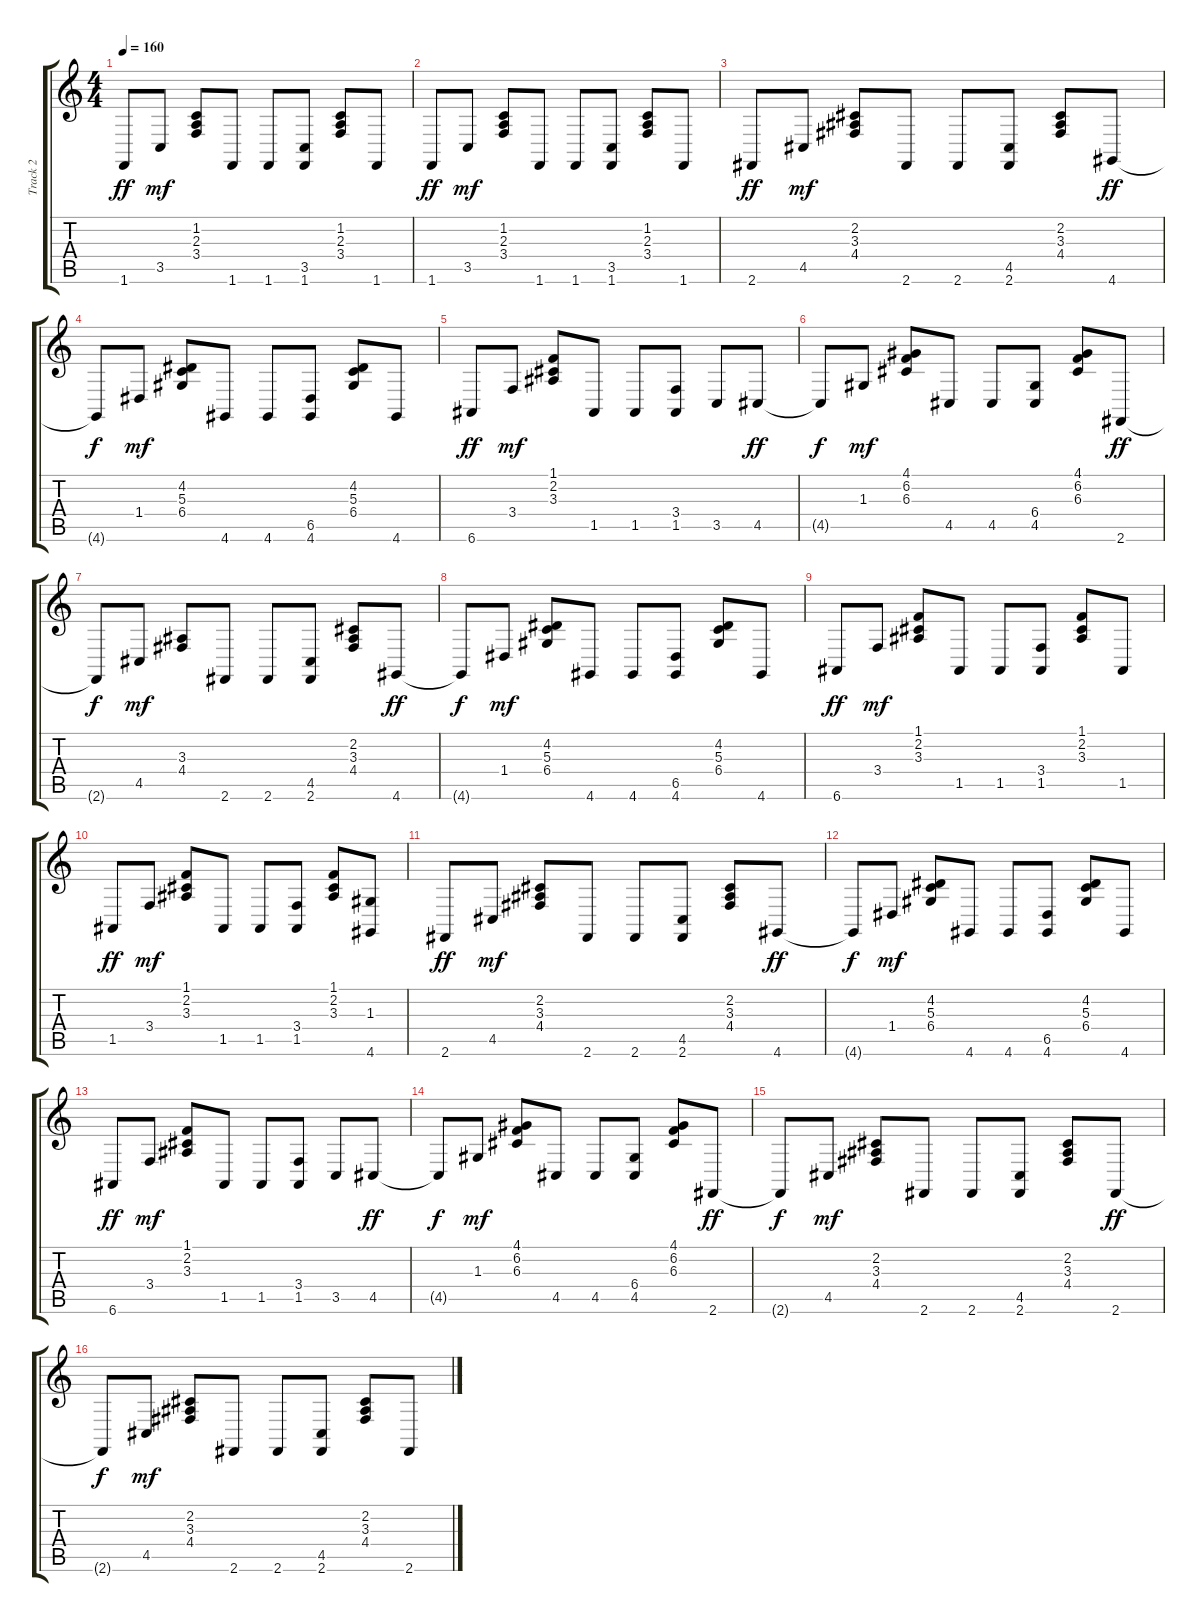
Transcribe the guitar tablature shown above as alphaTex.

\track ("Track 2" "Track 2") {instrument acousticgrandpiano}
\staff {score tabs}
\tuning (E4 B3 G3 D3 A2 E2) {hide}
\ts (4 4)
\tempo 160
\clef g2
\ks c
1.6.8{dy ff} 3.5.8{dy mf} (1.2 2.3 3.4).8 1.6.8 1.6.8 (3.5 1.6).8 (1.2 2.3 3.4).8 1.6.8 |
1.6.8{dy ff} 3.5.8{dy mf} (1.2 2.3 3.4).8 1.6.8 1.6.8 (3.5 1.6).8 (1.2 2.3 3.4).8 1.6.8 |
2.6.8{dy ff} 4.5.8{dy mf} (2.2 3.3 4.4).8 2.6.8 2.6.8 (4.5 2.6).8 (2.2 3.3 4.4).8 4.6.8{dy ff} |
4.6{t}.8{dy f} 1.4.8{dy mf} (4.2 5.3 6.4).8 4.6.8 4.6.8 (6.5 4.6).8 (4.2 5.3 6.4).8 4.6.8 |
6.6.8{dy ff} 3.4.8{dy mf} (1.1 2.2 3.3).8 1.5.8 1.5.8 (3.4 1.5).8 3.5.8 4.5.8{dy ff} |
4.5{t}.8{dy f} 1.3.8{dy mf} (4.1 6.2 6.3).8 4.5.8 4.5.8 (6.4 4.5).8 (4.1 6.2 6.3).8 2.6.8{dy ff} |
2.6{t}.8{dy f} 4.5.8{dy mf} (3.3 4.4).8 2.6.8 2.6.8 (4.5 2.6).8 (2.2 3.3 4.4).8 4.6.8{dy ff} |
4.6{t}.8{dy f} 1.4.8{dy mf} (4.2 5.3 6.4).8 4.6.8 4.6.8 (6.5 4.6).8 (4.2 5.3 6.4).8 4.6.8 |
6.6.8{dy ff} 3.4.8{dy mf} (1.1 2.2 3.3).8 1.5.8 1.5.8 (3.4 1.5).8 (1.1 2.2 3.3).8 1.5.8 |
1.5.8{dy ff} 3.4.8{dy mf} (1.1 2.2 3.3).8 1.5.8 1.5.8 (3.4 1.5).8 (1.1 2.2 3.3).8 (1.3 4.6).8 |
2.6.8{dy ff} 4.5.8{dy mf} (2.2 3.3 4.4).8 2.6.8 2.6.8 (4.5 2.6).8 (2.2 3.3 4.4).8 4.6.8{dy ff} |
4.6{t}.8{dy f} 1.4.8{dy mf} (4.2 5.3 6.4).8 4.6.8 4.6.8 (6.5 4.6).8 (4.2 5.3 6.4).8 4.6.8 |
6.6.8{dy ff} 3.4.8{dy mf} (1.1 2.2 3.3).8 1.5.8 1.5.8 (3.4 1.5).8 3.5.8 4.5.8{dy ff} |
4.5{t}.8{dy f} 1.3.8{dy mf} (4.1 6.2 6.3).8 4.5.8 4.5.8 (6.4 4.5).8 (4.1 6.2 6.3).8 2.6.8{dy ff} |
2.6{t}.8{dy f} 4.5.8{dy mf} (2.2 3.3 4.4).8 2.6.8 2.6.8 (4.5 2.6).8 (2.2 3.3 4.4).8 2.6.8{dy ff} |
2.6{t}.8{dy f} 4.5.8{dy mf} (2.2 3.3 4.4).8 2.6.8 2.6.8 (4.5 2.6).8 (2.2 3.3 4.4).8 2.6.8
